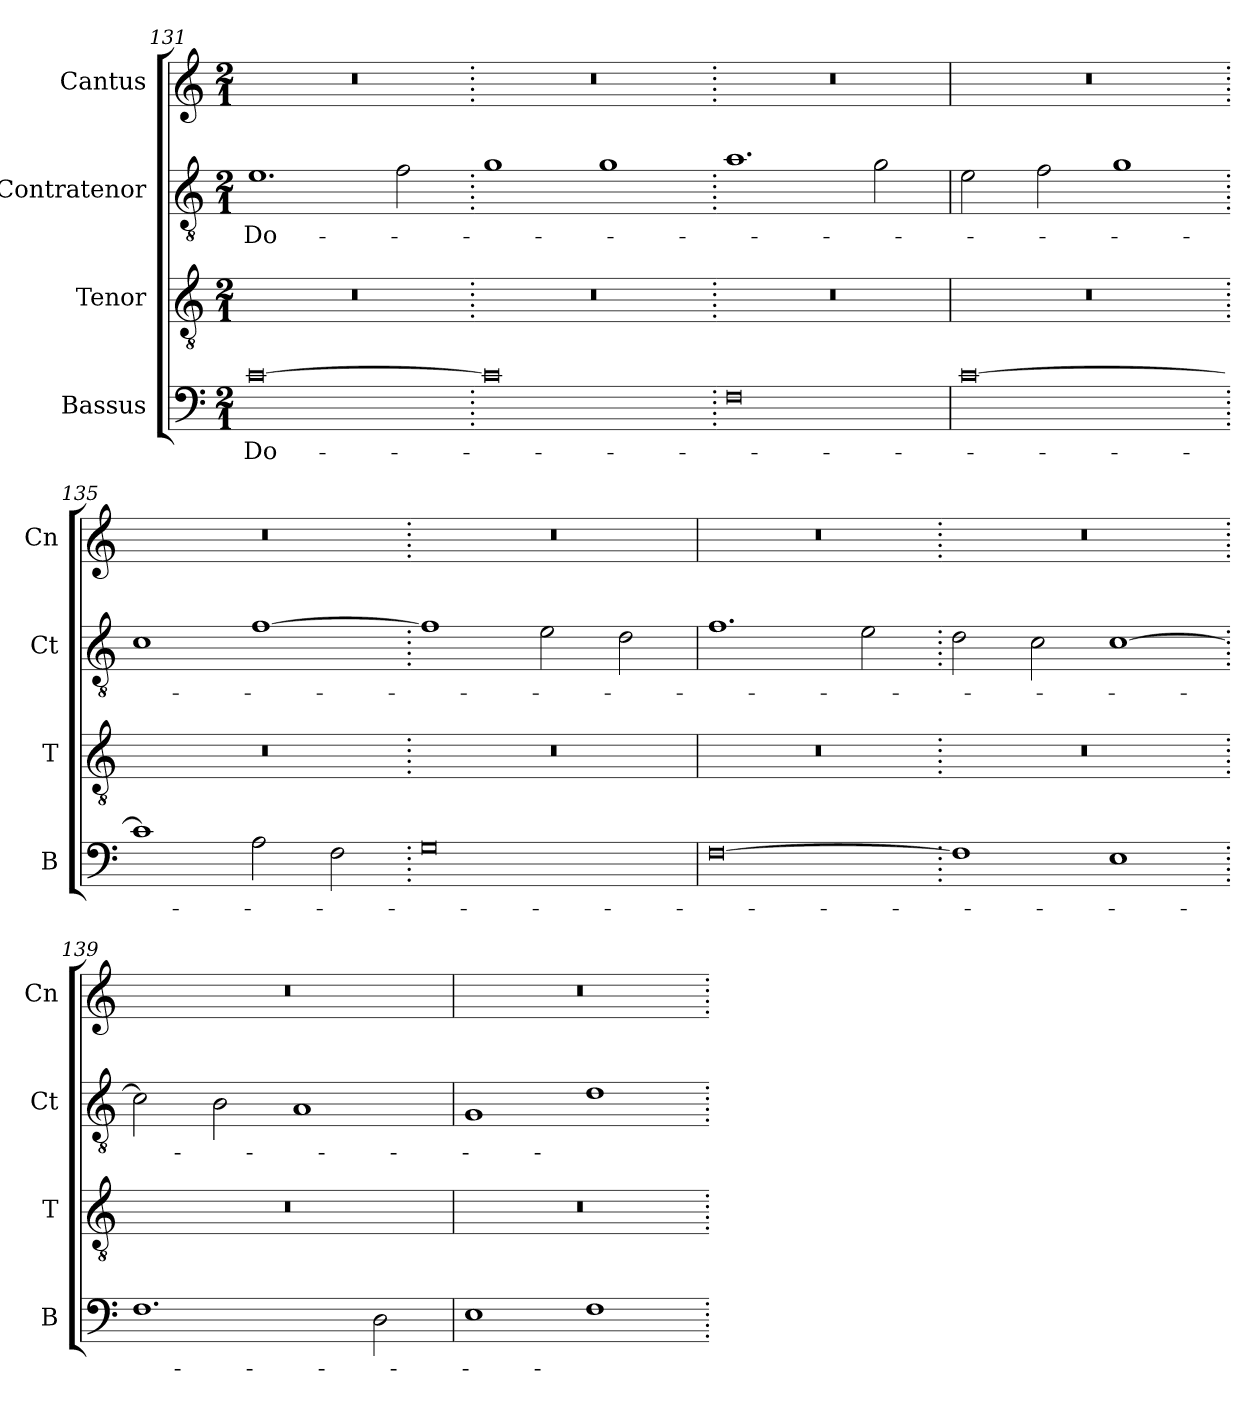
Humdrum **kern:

**kern	**text	**kern	**kern	**text	**kern
*part4	*part4	*part3	*part2	*part2	*part1
*staff4	*staff4	*staff3	*staff2	*staff2	*staff1
*I"Bassus	*	*I"Tenor	*I"Contratenor	*	*I"Cantus
*I'B	*	*I'T	*I'Ct	*	*I'Cn
*clefF4	*	*clefGv2	*clefGv2	*	*clefG2
*k[]	*	*k[]	*k[]	*	*k[]
*M2/1	*	*M2/1	*M2/1	*	*M2/1
=131	=131	=131	=131	=131	=131
[0c	Do-	0r	1.e	Do-	0r
.	.	.	2f\	.	.
=132.	=132.	=132.	=132.	=132.	=132.
0c]	.	0r	1g	.	0r
.	.	.	1g	.	.
=133.	=133.	=133.	=133.	=133.	=133.
0F	.	0r	1.a	.	0r
.	.	.	2g\	.	.
=134	=134	=134	=134	=134	=134
[0c	.	0r	2e\	.	0r
.	.	.	2f\	.	.
.	.	.	1g	.	.
=135.	=135.	=135.	=135.	=135.	=135.
1c]	.	0r	1c	.	0r
2A\	.	.	[1f	.	.
2F\	.	.	.	.	.
=136.	=136.	=136.	=136.	=136.	=136.
0G	.	0r	1f]	.	0r
.	.	.	2e\	.	.
.	.	.	2d\	.	.
=137	=137	=137	=137	=137	=137
[0F	.	0r	1.f	.	0r
.	.	.	2e\	.	.
=138.	=138.	=138.	=138.	=138.	=138.
1F]	.	0r	2d\	.	0r
.	.	.	2c\	.	.
1E	.	.	[1c	.	.
=139.	=139.	=139.	=139.	=139.	=139.
1.F	.	0r	2c\]	.	0r
.	.	.	2B\	.	.
.	.	.	1A	.	.
2D\	.	.	.	.	.
=140	=140	=140	=140	=140	=140
1E	.	0r	1G	.	0r
1F	.	.	1d	.	.
=.	=.	=.	=.	=.	=.
*-	*-	*-	*-	*-	*-
